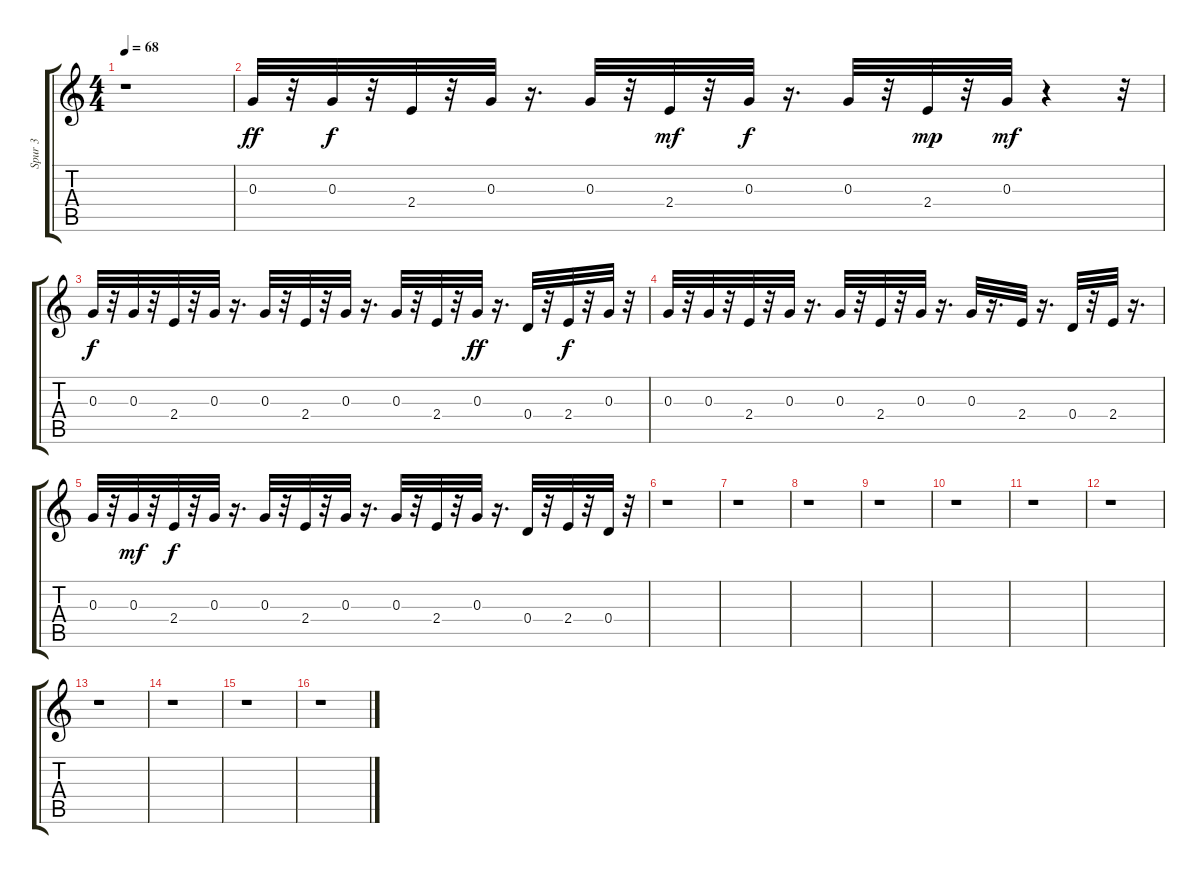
\track ("Spur 3" "Spur 3") {instrument electricguitarmuted}
\staff {score tabs}
\tuning (E4 B3 G3 D3 A2 E2) {hide}
\ts (4 4)
\tempo 68
\clef g2
\ks c
r.1{dy ff instrument electricguitarmuted} |
0.3.32 r.32 0.3.32{dy f} r.32 2.4.32 r.32 0.3.32 r.16{d} 0.3.32 r.32 2.4.32{dy mf} r.32 0.3.32{dy f} r.16{d} 0.3.32 r.32 2.4.32{dy mp} r.32 0.3.32{dy mf} r.4 r.32 |
0.3.32{dy f} r.32 0.3.32 r.32 2.4.32 r.32 0.3.32 r.16{d} 0.3.32 r.32 2.4.32 r.32 0.3.32 r.16{d} 0.3.32 r.32 2.4.32 r.32 0.3.32{dy ff} r.16{d} 0.4.32 r.32 2.4.32{dy f} r.32 0.3.32 r.32 |
0.3.32 r.32 0.3.32 r.32 2.4.32 r.32 0.3.32 r.16{d} 0.3.32 r.32 2.4.32 r.32 0.3.32 r.16{d} 0.3.32 r.16{d} 2.4.32 r.16{d} 0.4.32 r.32 2.4.32 r.16{d} |
0.3.32 r.32 0.3.32{dy mf} r.32 2.4.32{dy f} r.32 0.3.32 r.16{d} 0.3.32 r.32 2.4.32 r.32 0.3.32 r.16{d} 0.3.32 r.32 2.4.32 r.32 0.3.32 r.16{d} 0.4.32 r.32 2.4.32 r.32 0.4.32 r.32 |
r.1 |
r.1 |
r.1 |
r.1 |
r.1 |
r.1 |
r.1 |
r.1 |
r.1 |
r.1 |
r.1
